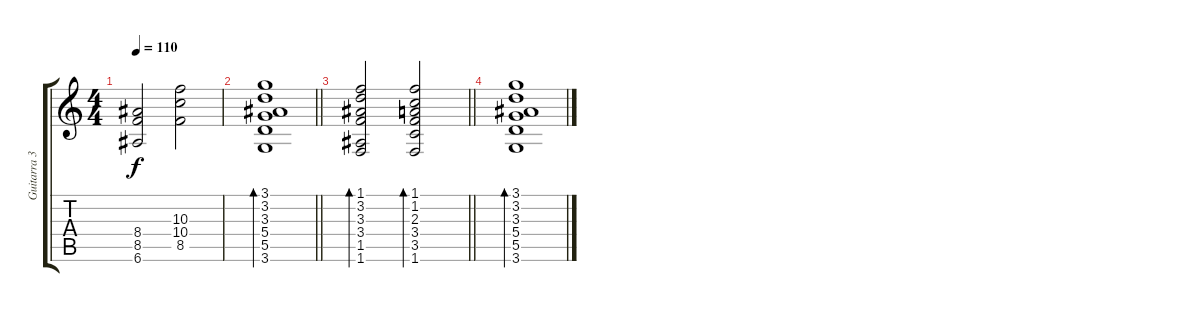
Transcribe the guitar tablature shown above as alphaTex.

\track ("Guitarra 3" "Guitarra 3") {instrument distortionguitar}
\staff {score tabs}
\tuning (E4 B3 G3 D3 A2 E2) {hide}
\ts (4 4)
\tempo 110
\clef g2
\ks c
(8.4 8.5 6.6).2{dy f} (10.3 10.4 8.5).2 |
\barLineRight lightlight
(3.1 3.2 3.3 5.4 5.5 3.6).1{bd 120} |
\barLineRight lightlight
(1.1 3.2 3.3 3.4 1.5 1.6).2{bd 120} (1.1 1.2 2.3 3.4 3.5 1.6).2{bd 120} |
(3.1 3.2 3.3 5.4 5.5 3.6).1{bd 480}
